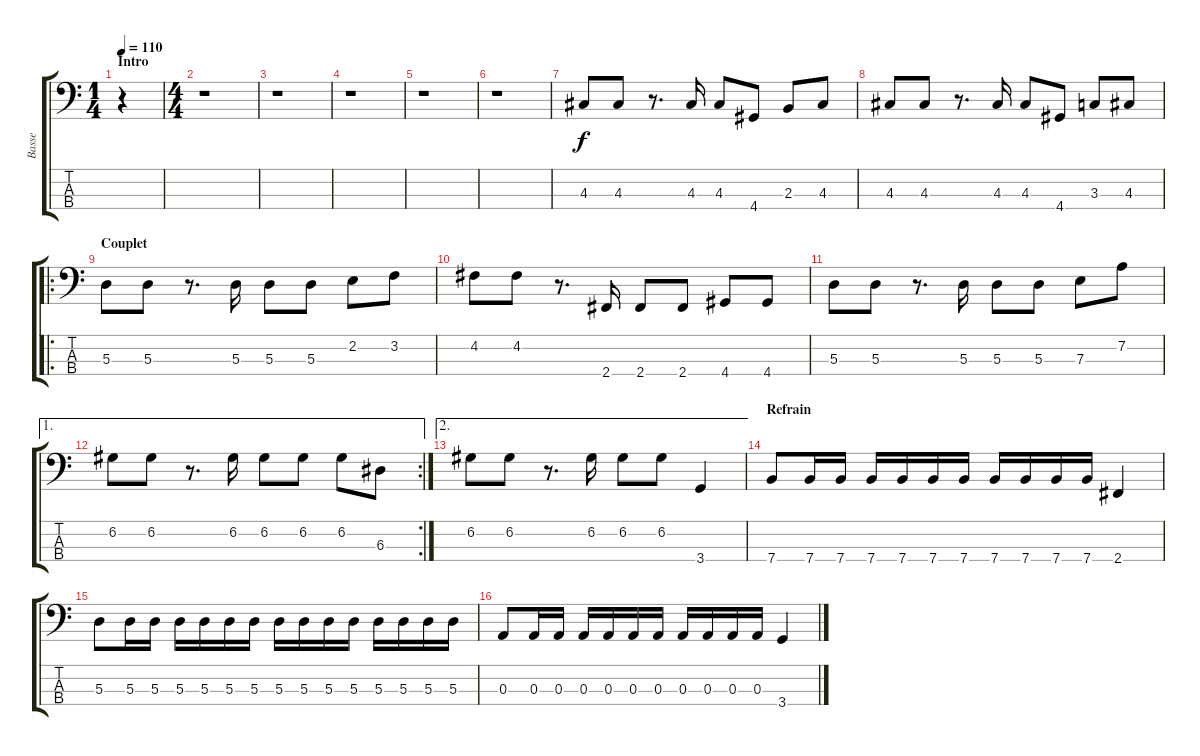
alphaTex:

\track ("Basse" "Basse") {instrument electricbassfinger}
\staff {score tabs}
\tuning (G2 D2 A1 E1) {hide}
\ts (1 4)
\section ("" "Intro")
\tempo 110
\clef f4
\ks c
r.4{dy f instrument electricbassfinger} |
\ts (4 4)
r.1 |
r.1 |
r.1 |
r.1 |
r.1 |
4.3.8 4.3.8 r.8{d} 4.3.16 4.3.8 4.4.8 2.3.8 4.3.8 |
4.3.8 4.3.8 r.8{d} 4.3.16 4.3.8 4.4.8 3.3.8 4.3.8 |
\ro
\section ("" "Couplet")
5.3.8 5.3.8 r.8{d} 5.3.16 5.3.8 5.3.8 2.2.8 3.2.8 |
4.2.8 4.2.8 r.8{d} 2.4.16 2.4.8 2.4.8 4.4.8 4.4.8 |
5.3.8 5.3.8 r.8{d} 5.3.16 5.3.8 5.3.8 7.3.8 7.2.8 |
\ae 1
\rc 2
6.2.8 6.2.8 r.8{d} 6.2.16 6.2.8 6.2.8 6.2.8 6.3.8 |
\ae 2
6.2.8 6.2.8 r.8{d} 6.2.16 6.2.8 6.2.8 3.4.4 |
\section ("" "Refrain")
7.4.8 7.4.16 7.4.16 7.4.16 7.4.16 7.4.16 7.4.16 7.4.16 7.4.16 7.4.16 7.4.16 2.4.4 |
5.3.8 5.3.16 5.3.16 5.3.16 5.3.16 5.3.16 5.3.16 5.3.16 5.3.16 5.3.16 5.3.16 5.3.16 5.3.16 5.3.16 5.3.16 |
0.3.8 0.3.16 0.3.16 0.3.16 0.3.16 0.3.16 0.3.16 0.3.16 0.3.16 0.3.16 0.3.16 3.4.4
